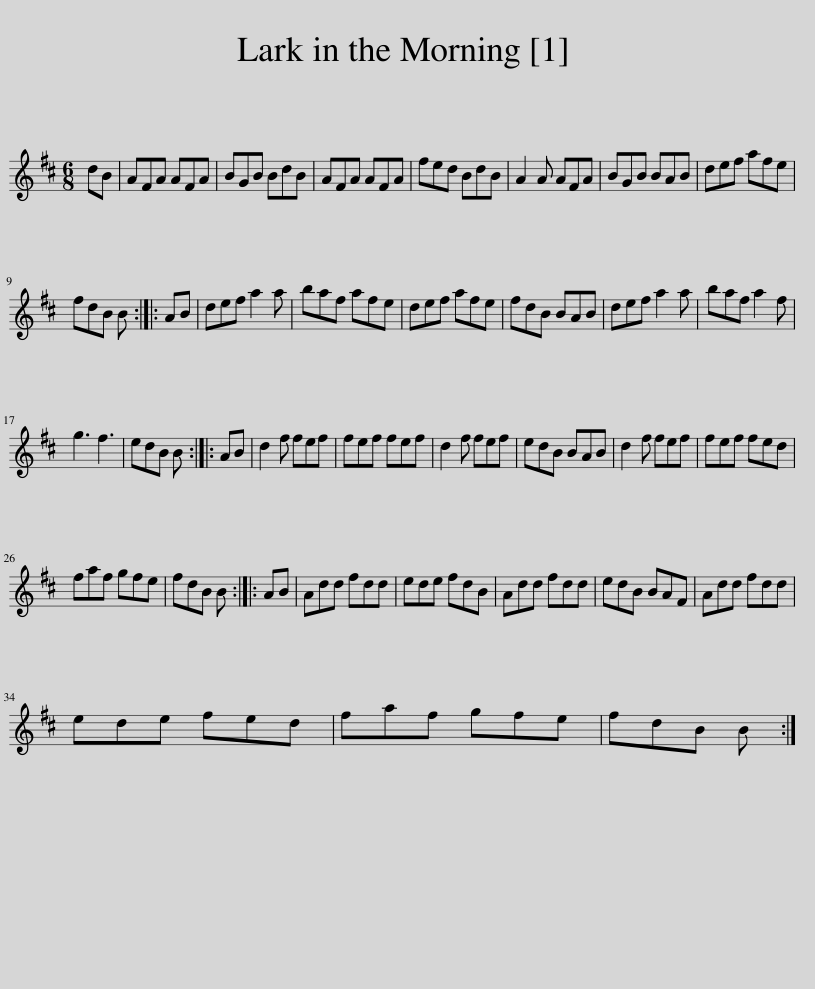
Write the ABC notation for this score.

X:1
L:1/8
M:6/8
I:linebreak $
K:D
V:1 treble
V:1
 dB | AFA AFA | BGB BdB | AFA AFA | fed BdB | %5
 A2 A AFA | BGB BAB | def afe |$ fdB B :: AB | %10
 def a2 a | baf afe | def afe | fdB BAB | def a2 a | %15
 baf a2 f |$ g3 f3 | edB B :: AB | d2 f fef | %20
 fef fef | d2 f fef | edB BAB | d2 f fef | fef fed |$ %25
 faf gfe | fdB B :: AB | Add fdd | ede fdB | %30
 Add fdd | edB BAF | Add fdd |$ ede fed | faf gfe | %35
 fdB B :| %36
